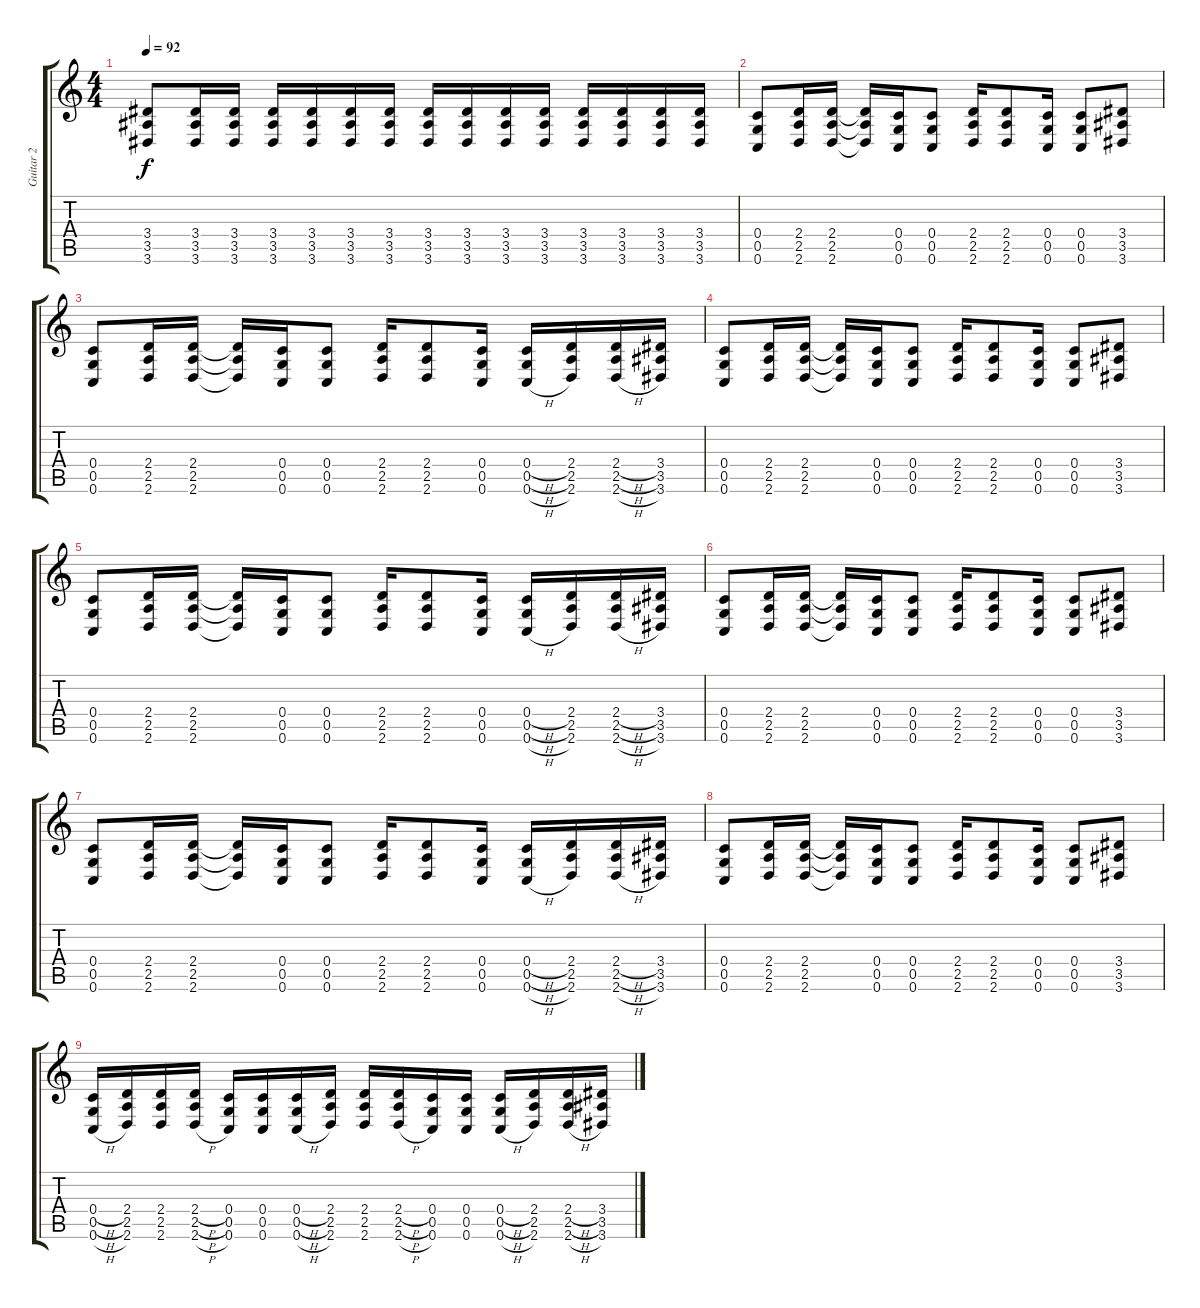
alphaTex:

\track ("Guitar 2" "Guitar 2") {instrument distortionguitar}
\staff {score tabs}
\tuning (D4 A3 F3 C3 G2 C2) {hide}
\ts (4 4)
\tempo 92
\clef g2
\ks c
(3.4 3.5 3.6).8{dy f} (3.4 3.5 3.6).16 (3.4 3.5 3.6).16 (3.4 3.5 3.6).16 (3.4 3.5 3.6).16 (3.4 3.5 3.6).16 (3.4 3.5 3.6).16 (3.4 3.5 3.6).16 (3.4 3.5 3.6).16 (3.4 3.5 3.6).16 (3.4 3.5 3.6).16 (3.4 3.5 3.6).16 (3.4 3.5 3.6).16 (3.4 3.5 3.6).16 (3.4 3.5 3.6).16 |
(0.4 0.5 0.6).8 (2.4 2.5 2.6).16 (2.4 2.5 2.6).16 (2.4{t} 2.5{t} 2.6{t}).16 (0.4 0.5 0.6).16 (0.4 0.5 0.6).8 (2.4 2.5 2.6).16 (2.4 2.5 2.6).8 (0.4 0.5 0.6).16 (0.4 0.5 0.6).8 (3.4 3.5 3.6).8 |
(0.4 0.5 0.6).8 (2.4 2.5 2.6).16 (2.4 2.5 2.6).16 (2.4{t} 2.5{t} 2.6{t}).16 (0.4 0.5 0.6).16 (0.4 0.5 0.6).8 (2.4 2.5 2.6).16 (2.4 2.5 2.6).8 (0.4 0.5 0.6).16 (0.4{h} 0.5{h} 0.6{h}).16 (2.4 2.5 2.6).16 (2.4{h} 2.5{h} 2.6{h}).16 (3.4 3.5 3.6).16 |
(0.4 0.5 0.6).8 (2.4 2.5 2.6).16 (2.4 2.5 2.6).16 (2.4{t} 2.5{t} 2.6{t}).16 (0.4 0.5 0.6).16 (0.4 0.5 0.6).8 (2.4 2.5 2.6).16 (2.4 2.5 2.6).8 (0.4 0.5 0.6).16 (0.4 0.5 0.6).8 (3.4 3.5 3.6).8 |
(0.4 0.5 0.6).8 (2.4 2.5 2.6).16 (2.4 2.5 2.6).16 (2.4{t} 2.5{t} 2.6{t}).16 (0.4 0.5 0.6).16 (0.4 0.5 0.6).8 (2.4 2.5 2.6).16 (2.4 2.5 2.6).8 (0.4 0.5 0.6).16 (0.4{h} 0.5{h} 0.6{h}).16 (2.4 2.5 2.6).16 (2.4{h} 2.5{h} 2.6{h}).16 (3.4 3.5 3.6).16 |
(0.4 0.5 0.6).8 (2.4 2.5 2.6).16 (2.4 2.5 2.6).16 (2.4{t} 2.5{t} 2.6{t}).16 (0.4 0.5 0.6).16 (0.4 0.5 0.6).8 (2.4 2.5 2.6).16 (2.4 2.5 2.6).8 (0.4 0.5 0.6).16 (0.4 0.5 0.6).8 (3.4 3.5 3.6).8 |
(0.4 0.5 0.6).8 (2.4 2.5 2.6).16 (2.4 2.5 2.6).16 (2.4{t} 2.5{t} 2.6{t}).16 (0.4 0.5 0.6).16 (0.4 0.5 0.6).8 (2.4 2.5 2.6).16 (2.4 2.5 2.6).8 (0.4 0.5 0.6).16 (0.4{h} 0.5{h} 0.6{h}).16 (2.4 2.5 2.6).16 (2.4{h} 2.5{h} 2.6{h}).16 (3.4 3.5 3.6).16 |
(0.4 0.5 0.6).8 (2.4 2.5 2.6).16 (2.4 2.5 2.6).16 (2.4{t} 2.5{t} 2.6{t}).16 (0.4 0.5 0.6).16 (0.4 0.5 0.6).8 (2.4 2.5 2.6).16 (2.4 2.5 2.6).8 (0.4 0.5 0.6).16 (0.4 0.5 0.6).8 (3.4 3.5 3.6).8 |
(0.4{h} 0.5{h} 0.6{h}).16 (2.4 2.5 2.6).16 (2.4 2.5 2.6).16 (2.4{h} 2.5{h} 2.6{h}).16 (0.4 0.5 0.6).16 (0.4 0.5 0.6).16 (0.4{h} 0.5{h} 0.6{h}).16 (2.4 2.5 2.6).16 (2.4 2.5 2.6).16 (2.4{h} 2.5{h} 2.6{h}).16 (0.4 0.5 0.6).16 (0.4 0.5 0.6).16 (0.4{h} 0.5{h} 0.6{h}).16 (2.4 2.5 2.6).16 (2.4{h} 2.5{h} 2.6{h}).16 (3.4 3.5 3.6).16
